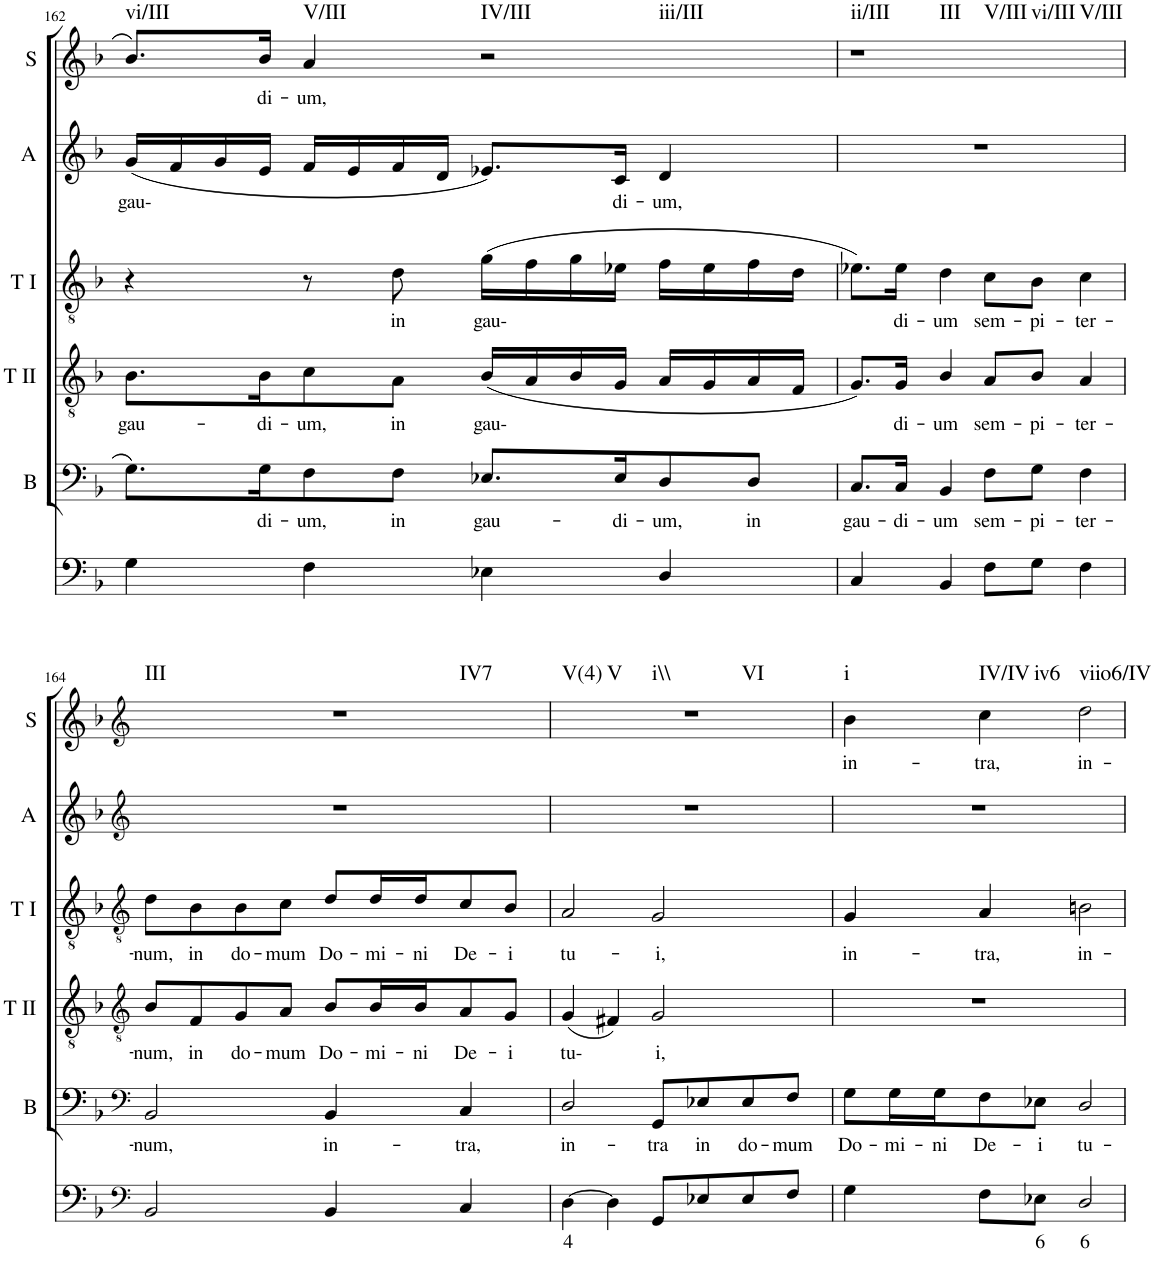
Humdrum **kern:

**kern	**text	**kern	**text	**kern	**text	**kern	**text	**kern	**text	**kern	**text	**harte
*part6	*part6	*part5	*part5	*part4	*part4	*part3	*part3	*part2	*part2	*part1	*part1	*part1
*staff6	*staff6	*staff5	*staff5	*staff4	*staff4	*staff3	*staff3	*staff2	*staff2	*staff1	*staff1	*
*I"Continuo	*	*I"Bass	*	*I"Tenor II	*	*I"Tenor I	*	*I"Alto	*	*I"Soprano	*	*
*	*	*I'B	*	*I'T II	*	*I'T I	*	*I'A	*	*I'S	*	*
!!LO:PB:g=z
*clefF4	*	*clefF4	*	*clefGv2	*	*clefGv2	*	*clefG2	*	*clefG2	*	*
*k[b-]	*	*k[b-]	*	*k[b-]	*	*k[b-]	*	*k[b-]	*	*k[b-]	*	*
*	*	*	*	*	*	*	*	*M4/4	*	*M4/4	*	*
=162	=162	=162	=162	=162	=162	=162	=162	=162	=162	=162	=162	=162
!	!	!	!	!	!LO:LY:b	!	!	!	!LO:LY:b	!	!	!LO:H:kt=vi/III
4G\	.	8.G\L	.	8.B-\L	gau-	4r	.	(16g/LL	gau-	8.b-/L	.	N
.	.	.	.	.	.	.	.	16f/	.	.	.	.
.	.	.	.	.	.	.	.	16g/	.	.	.	.
!	!	!	!LO:LY:b	!	!LO:LY:b	!	!	!	!	!	!LO:LY:b	!
.	.	16G\K	di-	16B-\K	di-	.	.	16e/JJ	.	16b-/Jk	di-	.
!	!	!	!LO:LY:b	!	!LO:LY:b	!	!	!	!	!	!LO:LY:b	!LO:H:kt=V/III
4F\	.	8F\	um,	8c\	um,	8r	.	16f/LL	.	4a/	um,	N
.	.	.	.	.	.	.	.	16e/	.	.	.	.
!	!	!	!LO:LY:b	!	!LO:LY:b	!	!LO:LY:b	!	!	!	!	!
.	.	8F\J	in	8A\J	in	8d\	in	16f/	.	.	.	.
.	.	.	.	.	.	.	.	16d/JJ	.	.	.	.
!	!	!	!LO:LY:b	!	!LO:LY:b	!	!LO:LY:b	!	!	!	!	!LO:H:n=1:kt=IV/III
!	!	!	!	!	!	!	!	!	!	!	!	!LO:H:n=2:kt=iii/III
4E-X\	.	8.E-X/L	gau-	(16B-/LL	gau-	(16g\LL	gau-	8.e-X/L)	.	2r	.	N N
.	.	.	.	16A/	.	16f\	.	.	.	.	.	.
.	.	.	.	16B-/	.	16g\	.	.	.	.	.	.
!	!	!	!LO:LY:b	!	!	!	!	!	!LO:LY:b	!	!	!
.	.	16E-/K	di-	16G/JJ	.	16e-X\JJ	.	16c/Jk	di-	.	.	.
!	!	!	!LO:LY:b	!	!	!	!	!	!LO:LY:b	!	!	!
4D/	.	8D/	um,	16A/LL	.	16f\LL	.	4d/	um,	.	.	.
.	.	.	.	16G/	.	16e-\	.	.	.	.	.	.
!	!	!	!LO:LY:b	!	!	!	!	!	!	!	!	!
.	.	8D/J	in	16A/	.	16f\	.	.	.	.	.	.
.	.	.	.	16F/JJ	.	16d\JJ	.	.	.	.	.	.
=163	=163	=163	=163	=163	=163	=163	=163	=163	=163	=163	=163	=163
!	!	!	!LO:LY:b	!	!	!	!	!	!	!	!	!LO:H:n=1:kt=ii/III
!	!	!	!	!	!	!	!	!	!	!	!	!LO:H:n=2:kt=III
!	!	!	!	!	!	!	!	!	!	!	!	!LO:H:n=3:kt=V/III
!	!	!	!	!	!	!	!	!	!	!	!	!LO:H:n=4:kt=vi/III
!	!	!	!	!	!	!	!	!	!	!	!	!LO:H:n=5:kt=V/III
4C/	.	8.C/L	gau-	8.G/L)	.	8.e-X\L)	.	1r	.	1r	.	N N N N N
!	!	!	!LO:LY:b	!	!LO:LY:b	!	!LO:LY:b	!	!	!	!	!
.	.	16C/Jk	di-	16G/Jk	di-	16e-\Jk	di-	.	.	.	.	.
!	!	!	!LO:LY:b	!	!LO:LY:b	!	!LO:LY:b	!	!	!	!	!
4BB-/	.	4BB-/	um	4B-/	um	4d\	um	.	.	.	.	.
!	!	!	!LO:LY:b	!	!LO:LY:b	!	!LO:LY:b	!	!	!	!	!
8F\L	.	8F\L	sem-	8A/L	sem-	8c\L	sem-	.	.	.	.	.
!	!	!	!LO:LY:b	!	!LO:LY:b	!	!LO:LY:b	!	!	!	!	!
8G\J	.	8G\J	pi-	8B-/J	pi-	8B-\J	pi-	.	.	.	.	.
!	!	!	!LO:LY:b	!	!LO:LY:b	!	!LO:LY:b	!	!	!	!	!
4F\	.	4F\	ter-	4A/	ter-	4c\	ter-	.	.	.	.	.
!!LO:LB:g=z
=164	=164	=164	=164	=164	=164	=164	=164	=164	=164	=164	=164	=164
*clefF4	*	*clefF4	*	*clefGv2	*	*clefGv2	*	*clefG2	*	*clefG2	*	*
!	!	!	!LO:LY:b	!	!LO:LY:b	!	!LO:LY:b	!	!	!	!	!LO:H:n=1:kt=III
!	!	!	!	!	!	!	!	!	!	!	!	!LO:H:n=2:kt=IV7
2BB-/	.	2BB-/	num,	8B-/L	num,	8d\L	num,	1r	.	1r	.	N N
!	!	!	!	!	!LO:LY:b	!	!LO:LY:b	!	!	!	!	!
.	.	.	.	8F/	in	8B-\	in	.	.	.	.	.
!	!	!	!	!	!LO:LY:b	!	!LO:LY:b	!	!	!	!	!
.	.	.	.	8G/	do-	8B-\	do-	.	.	.	.	.
!	!	!	!	!	!LO:LY:b	!	!LO:LY:b	!	!	!	!	!
.	.	.	.	8A/J	mum	8c\J	mum	.	.	.	.	.
!	!	!	!LO:LY:b	!	!LO:LY:b	!	!LO:LY:b	!	!	!	!	!
4BB-/	.	4BB-/	in-	8B-/L	Do-	8d/L	Do-	.	.	.	.	.
!	!	!	!	!	!LO:LY:b	!	!LO:LY:b	!	!	!	!	!
.	.	.	.	16B-/L	mi-	16d/L	mi-	.	.	.	.	.
!	!	!	!	!	!LO:LY:b	!	!LO:LY:b	!	!	!	!	!
.	.	.	.	16B-/J	ni	16d/J	ni	.	.	.	.	.
!	!	!	!LO:LY:b	!	!LO:LY:b	!	!LO:LY:b	!	!	!	!	!
4C/	.	4C/	tra,	8A/	De-	8c/	De-	.	.	.	.	.
!	!	!	!	!	!LO:LY:b	!	!LO:LY:b	!	!	!	!	!
.	.	.	.	8G/J	i	8B-/J	i	.	.	.	.	.
=165	=165	=165	=165	=165	=165	=165	=165	=165	=165	=165	=165	=165
!	!LO:LY:b	!	!LO:LY:b	!	!LO:LY:b	!	!LO:LY:b	!	!	!	!	!LO:H:n=1:kt=V(4)
!	!	!	!	!	!	!	!	!	!	!	!	!LO:H:n=2:kt=V
!	!	!	!	!	!	!	!	!	!	!	!	!LO:H:n=3:kt=i\\
!	!	!	!	!	!	!	!	!	!	!	!	!LO:H:n=4:kt=VI
[4D\	4	2D/	in-	(4G/	tu-	2A/	tu-	1r	.	1r	.	N N N N
4D\]	.	.	.	4F#X/)	.	.	.	.	.	.	.	.
!	!	!	!LO:LY:b	!	!LO:LY:b	!	!LO:LY:b	!	!	!	!	!
8GG/L	.	8GG/L	tra	2G/	i,	2G/	i,	.	.	.	.	.
!	!	!	!LO:LY:b	!	!	!	!	!	!	!	!	!
8E-X/	.	8E-X/	in	.	.	.	.	.	.	.	.	.
!	!	!	!LO:LY:b	!	!	!	!	!	!	!	!	!
8E-/	.	8E-/	do-	.	.	.	.	.	.	.	.	.
!	!	!	!LO:LY:b	!	!	!	!	!	!	!	!	!
8F/J	.	8F/J	mum	.	.	.	.	.	.	.	.	.
=166	=166	=166	=166	=166	=166	=166	=166	=166	=166	=166	=166	=166
!	!	!	!LO:LY:b	!	!	!	!LO:LY:b	!	!	!	!LO:LY:b	!LO:H:kt=i
4G\	.	8G\L	Do-	1r	.	4G/	in-	1r	.	4b-\	in-	N
!	!	!	!LO:LY:b	!	!	!	!	!	!	!	!	!
.	.	16G\L	mi-	.	.	.	.	.	.	.	.	.
!	!	!	!LO:LY:b	!	!	!	!	!	!	!	!	!
.	.	16G\J	ni	.	.	.	.	.	.	.	.	.
!	!	!	!LO:LY:b	!	!	!	!LO:LY:b	!	!	!	!LO:LY:b	!LO:H:n=1:kt=IV/IV
!	!	!	!	!	!	!	!	!	!	!	!	!LO:H:n=2:kt=iv6
8F\L	.	8F\	De-	.	.	4A/	tra,	.	.	4cc\	tra,	N N
!	!LO:LY:b	!	!LO:LY:b	!	!	!	!	!	!	!	!	!
8E-X\J	6	8E-X\J	i	.	.	.	.	.	.	.	.	.
!	!LO:LY:b	!	!LO:LY:b	!	!	!	!LO:LY:b	!	!	!	!LO:LY:b	!LO:H:kt=viio6/IV
2D/	6	2D/	tu-	.	.	2Bn\	in-	.	.	2dd\	in-	N
=	=	=	=	=	=	=	=	=	=	=	=	=
*-	*-	*-	*-	*-	*-	*-	*-	*-	*-	*-	*-	*-
